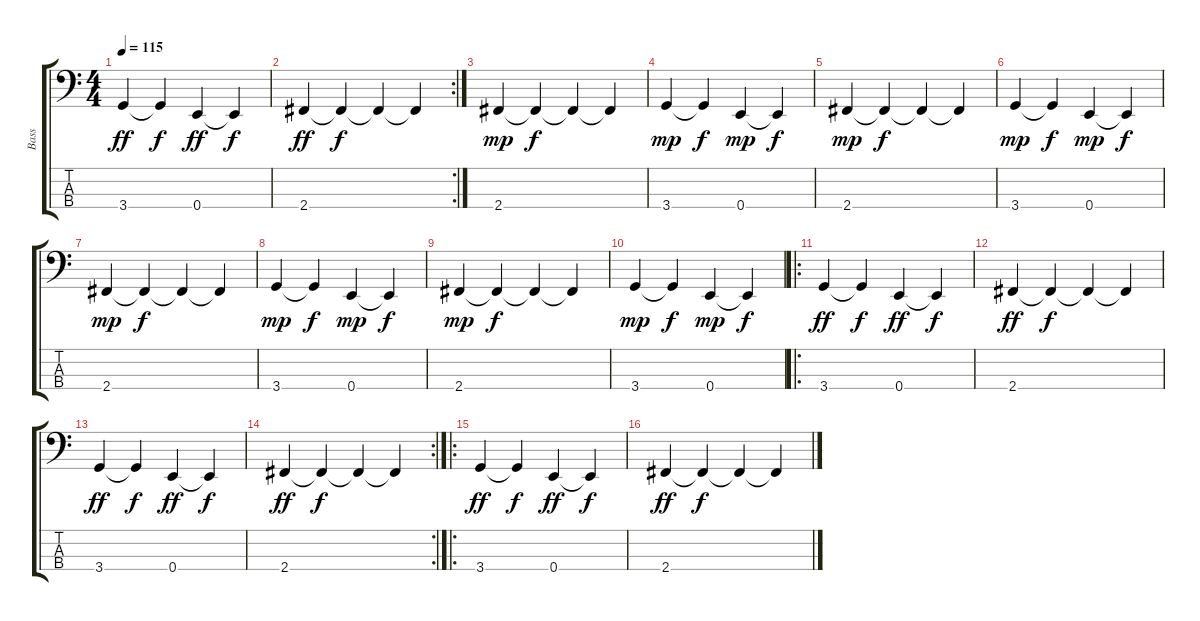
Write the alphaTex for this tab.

\track ("Bass" "Bass") {instrument electricbassfinger}
\staff {score tabs}
\tuning (G2 D2 A1 E1) {hide}
\ts (4 4)
\tempo 115
\clef f4
\ks c
3.4.4{dy ff} 3.4{t}.4{dy f} 0.4.4{dy ff} 0.4{t}.4{dy f} |
\rc 2
2.4.4{dy ff} 2.4{t}.4{dy f} 2.4{t}.4 2.4{t}.4 |
2.4.4{dy mp} 2.4{t}.4{dy f} 2.4{t}.4 2.4{t}.4 |
3.4.4{dy mp} 3.4{t}.4{dy f} 0.4.4{dy mp} 0.4{t}.4{dy f} |
2.4.4{dy mp} 2.4{t}.4{dy f} 2.4{t}.4 2.4{t}.4 |
3.4.4{dy mp} 3.4{t}.4{dy f} 0.4.4{dy mp} 0.4{t}.4{dy f} |
2.4.4{dy mp} 2.4{t}.4{dy f} 2.4{t}.4 2.4{t}.4 |
3.4.4{dy mp} 3.4{t}.4{dy f} 0.4.4{dy mp} 0.4{t}.4{dy f} |
2.4.4{dy mp} 2.4{t}.4{dy f} 2.4{t}.4 2.4{t}.4 |
3.4.4{dy mp} 3.4{t}.4{dy f} 0.4.4{dy mp} 0.4{t}.4{dy f} |
\ro
3.4.4{dy ff} 3.4{t}.4{dy f} 0.4.4{dy ff} 0.4{t}.4{dy f} |
2.4.4{dy ff} 2.4{t}.4{dy f} 2.4{t}.4 2.4{t}.4 |
3.4.4{dy ff} 3.4{t}.4{dy f} 0.4.4{dy ff} 0.4{t}.4{dy f} |
\rc 2
2.4.4{dy ff} 2.4{t}.4{dy f} 2.4{t}.4 2.4{t}.4 |
\ro
3.4.4{dy ff} 3.4{t}.4{dy f} 0.4.4{dy ff} 0.4{t}.4{dy f} |
2.4.4{dy ff} 2.4{t}.4{dy f} 2.4{t}.4 2.4{t}.4
